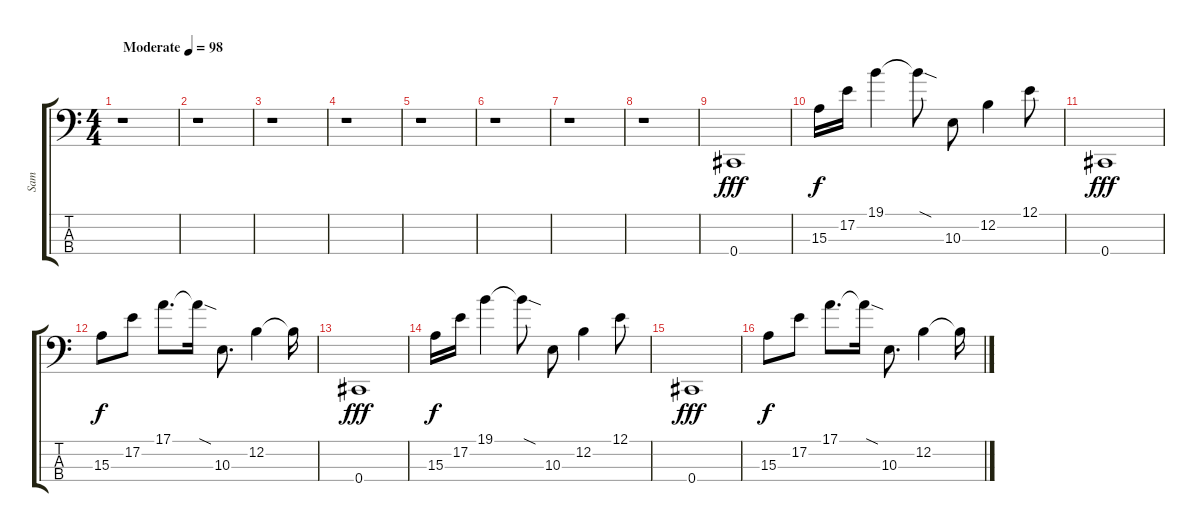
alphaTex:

\track ("Sam" "Sam") {instrument electricbassfinger}
\staff {score tabs}
\tuning (E2 B1 Gb1 Db1) {hide}
\ts (4 4)
\tempo (98 "Moderate")
\clef f4
\ks c
r.1{dy fff instrument electricbassfinger} |
r.1 |
r.1 |
r.1 |
r.1 |
r.1 |
r.1 |
r.1 |
0.4.1 |
15.3.16{dy f} 17.2.16 19.1.4 19.1{sod t}.8 10.3.8 12.2.4 12.1.8 |
0.4.1{dy fff} |
15.3.8{dy f} 17.2.8 17.1.8{d} 17.1{sod t}.16 10.3.8{d} 12.2.4 12.2{t}.16 |
0.4.1{dy fff} |
15.3.16{dy f} 17.2.16 19.1.4 19.1{sod t}.8 10.3.8 12.2.4 12.1.8 |
0.4.1{dy fff} |
15.3.8{dy f} 17.2.8 17.1.8{d} 17.1{sod t}.16 10.3.8{d} 12.2.4 12.2{t}.16
